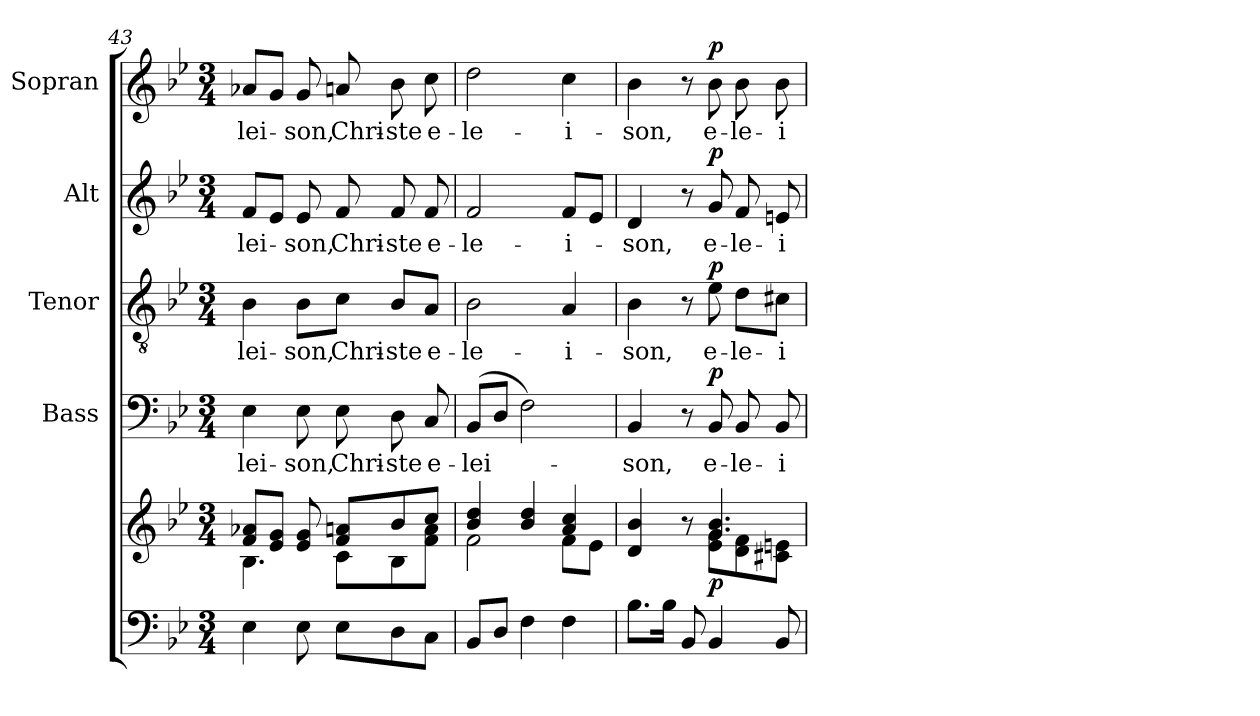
**kern	**kern	**dynam	**kern	**text	**dynam	**kern	**text	**dynam	**kern	**text	**dynam	**kern	**text	**dynam
*part5	*part5	*part5	*part4	*part4	*part4	*part3	*part3	*part3	*part2	*part2	*part2	*part1	*part1	*part1
*staff6	*staff5	*staff5/6	*staff4	*staff4	*staff4	*staff3	*staff3	*staff3	*staff2	*staff2	*staff2	*staff1	*staff1	*staff1
*	*	*	*I"Bass	*	*	*I"Tenor	*	*	*I"Alt	*	*	*I"Sopran	*	*
*	*	*	*I'B.	*	*	*I'T.	*	*	*I'A.	*	*	*I'S.	*	*
*clefF4	*clefG2	*	*clefF4	*	*	*clefGv2	*	*	*clefG2	*	*	*clefG2	*	*
*k[b-e-]	*k[b-e-]	*	*k[b-e-]	*	*	*k[b-e-]	*	*	*k[b-e-]	*	*	*k[b-e-]	*	*
*B-:	*B-:	*	*B-:	*	*	*B-:	*	*	*B-:	*	*	*B-:	*	*
*M3/4	*M3/4	*	*M3/4	*	*	*M3/4	*	*	*M3/4	*	*	*M3/4	*	*
=43	=43	=43	=43	=43	=43	=43	=43	=43	=43	=43	=43	=43	=43	=43
*	*^	*	*	*	*	*	*	*	*	*	*	*	*	*
!	!	!	!	!	!LO:LY:b	!	!	!LO:LY:b	!	!	!LO:LY:b	!	!	!LO:LY:b	!
4E-\	8f/ 8a-X/L	4.B-\	.	4E-\	-lei-	.	4B-\	-lei-	.	8f/L	-lei-	.	8a-X/L	-lei-	.
.	8e-/ 8g/J	.	.	.	.	.	.	.	.	8e-/J	.	.	8g/J	.	.
!	!	!	!	!	!LO:LY:b	!	!	!LO:LY:b	!	!	!LO:LY:b	!	!	!LO:LY:b	!
8E-\	8e-/ 8g/	.	.	8E-\	-son,	.	8B-\L	-son,	.	8e-/	-son,	.	8g/	-son,	.
!	!	!	!	!	!LO:LY:b	!	!	!LO:LY:b	!	!	!LO:LY:b	!	!	!LO:LY:b	!
8E-\L	8f/ 8an/L	8c\L	.	8E-\	Chri-	.	8c\J	Chri-	.	8f/	Chri-	.	8an/	Chri-	.
!	!	!	!	!	!LO:LY:b	!	!	!LO:LY:b	!	!	!LO:LY:b	!	!	!LO:LY:b	!
8D\	8b-/	8B-\	.	8D\	-ste	.	8B-/L	-ste	.	8f/	-ste	.	8b-\	-ste	.
!	!	!	!	!	!LO:LY:b	!	!	!LO:LY:b	!	!	!LO:LY:b	!	!	!LO:LY:b	!
8C\J	8cc/J	8f\ 8a\J	.	8C/	e-	.	8A/J	e-	.	8f/	e-	.	8cc\	e-	.
!!LO:PB:g=z
=44	=44	=44	=44	=44	=44	=44	=44	=44	=44	=44	=44	=44	=44	=44	=44
!	!	!	!	!	!LO:LY:b	!	!	!LO:LY:b	!	!	!LO:LY:b	!	!	!LO:LY:b	!
8BB-/L	4b-/ 4dd/	2f\	.	(>8BB-/L	-lei-	.	2B-\	-le-	.	2f/	-le-	.	2dd\	-le-	.
8D/J	.	.	.	8D/J	.	.	.	.	.	.	.	.	.	.	.
4F\	4b-/ 4dd/	.	.	2F\)	.	.	.	.	.	.	.	.	.	.	.
!	!	!	!	!	!	!	!	!LO:LY:b	!	!	!LO:LY:b	!	!	!LO:LY:b	!
4F\	4a/ 4cc/	8f\L	.	.	.	.	4A/	-i-	.	8f/L	-i-	.	4cc\	-i-	.
.	.	8e-\J	.	.	.	.	.	.	.	8e-/J	.	.	.	.	.
=45	=45	=45	=45	=45	=45	=45	=45	=45	=45	=45	=45	=45	=45	=45	=45
!	!	!	!	!	!LO:LY:b	!	!	!LO:LY:b	!	!	!LO:LY:b	!	!	!LO:LY:b	!
8.B-\L	4d/ 4b-/	4.ryy	.	4BB-/	-son,	.	4B-\	-son,	.	4d/	-son,	.	4b-\	-son,	.
16B-\Jk	.	.	.	.	.	.	.	.	.	.	.	.	.	.	.
8BB-/	8r	.	.	8r	.	.	8r	.	.	8r	.	.	8r	.	.
!	!	!	!LO:DY:b	!	!LO:LY:b	!LO:DY:a	!	!LO:LY:b	!LO:DY:a	!	!LO:LY:b	!LO:DY:a	!	!LO:LY:b	!LO:DY:a
4BB-/	4.g/ 4.b-/	8e-\ 8g\L	p	8BB-/	e-	p	8e-\	e-	p	8g/	e-	p	8b-\	e-	p
!	!	!	!	!	!LO:LY:b	!	!	!LO:LY:b	!	!	!LO:LY:b	!	!	!LO:LY:b	!
.	.	8d\ 8f\	.	8BB-/	-le-	.	8d\L	-le-	.	8f/	-le-	.	8b-\	-le-	.
!	!	!	!	!	!LO:LY:b	!	!	!LO:LY:b	!	!	!LO:LY:b	!	!	!LO:LY:b	!
8BB-/	.	8c#X\ 8en\J	.	8BB-/	-i-	.	8c#X\J	-i-	.	8en/	-i-	.	8b-\	-i-	.
*	*v	*v	*	*	*	*	*	*	*	*	*	*	*	*	*
=	=	=	=	=	=	=	=	=	=	=	=	=	=	=
*-	*-	*-	*-	*-	*-	*-	*-	*-	*-	*-	*-	*-	*-	*-
